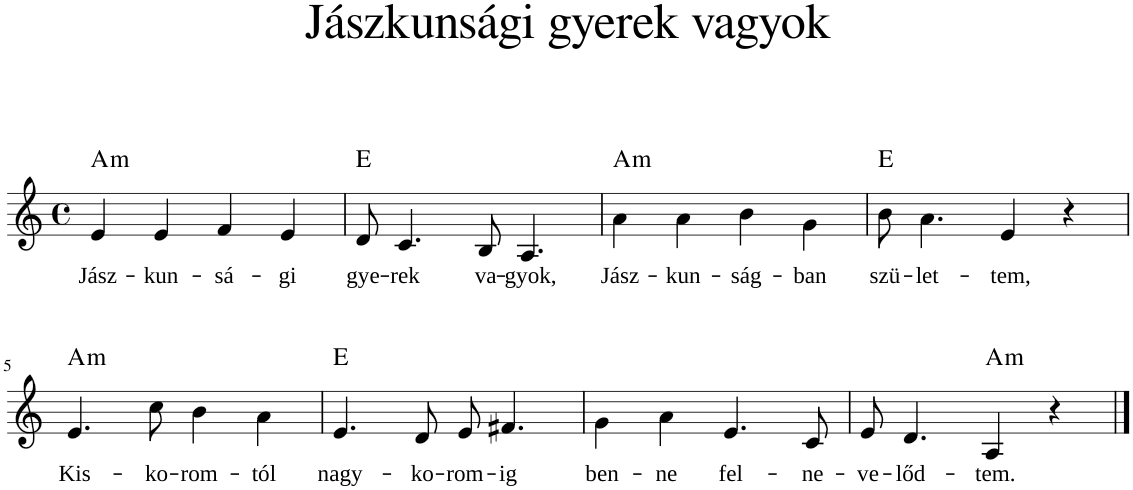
**kern	**text	**harte
*part1	*part1	*part1
*staff1	*staff1	*
*I"Piano	*	*
*I'Pno	*	*
*clefG2	*	*
*k[]	*	*
*M4/4	*	*
*met(c)	*	*
=1	=1	=1
!	!LO:LY:b	!LO:H:kt=m
4e/	Jász-	A:min
!	!LO:LY:b	!
4e/	-kun-	.
!	!LO:LY:b	!
4f/	-sá-	.
!	!LO:LY:b	!
4e/	-gi	.
=2	=2	=2
!	!LO:LY:b	!LO:H:kt=N.C.
8d/	gye-	N
!	!LO:LY:b	!
4.c/	-rek	.
!	!LO:LY:b	!
8B/	va-	.
!	!LO:LY:b	!
4.A/	-gyok,	.
=3	=3	=3
!	!LO:LY:b	!LO:H:kt=m
4a\	Jász-	A:min
!	!LO:LY:b	!
4a\	-kun-	.
!	!LO:LY:b	!
4b\	-ság-	.
!	!LO:LY:b	!
4g\	-ban	.
=4	=4	=4
!	!LO:LY:b	!LO:H:kt=N.C.
8b\	szü-	N
!	!LO:LY:b	!
4.a\	-let-	.
!	!LO:LY:b	!
4e/	-tem,	.
4r	.	.
!!LO:LB:g=z
=5	=5	=5
!	!LO:LY:b	!LO:H:kt=m
4.e/	Kis-	A:min
!	!LO:LY:b	!
8cc\	-ko-	.
!	!LO:LY:b	!
4b\	-rom-	.
!	!LO:LY:b	!
4a\	-tól	.
=6	=6	=6
!	!LO:LY:b	!LO:H:kt=N.C.
4.e/	nagy-	N
!	!LO:LY:b	!
8d/	-ko-	.
!	!LO:LY:b	!
8e/	-rom-	.
!	!LO:LY:b	!
4.f#X/	-ig	.
=7	=7	=7
!	!LO:LY:b	!
4g\	ben-	.
!	!LO:LY:b	!
4a\	-ne	.
!	!LO:LY:b	!
4.e/	fel-	.
!	!LO:LY:b	!
8c/	-ne-	.
=8	=8	=8
!	!LO:LY:b	!
8e/	-ve-	.
!	!LO:LY:b	!
4.d/	-lőd-	.
!	!LO:LY:b	!LO:H:kt=m
4A/	-tem.	A:min
4r	.	.
==	==	==
*-	*-	*-
